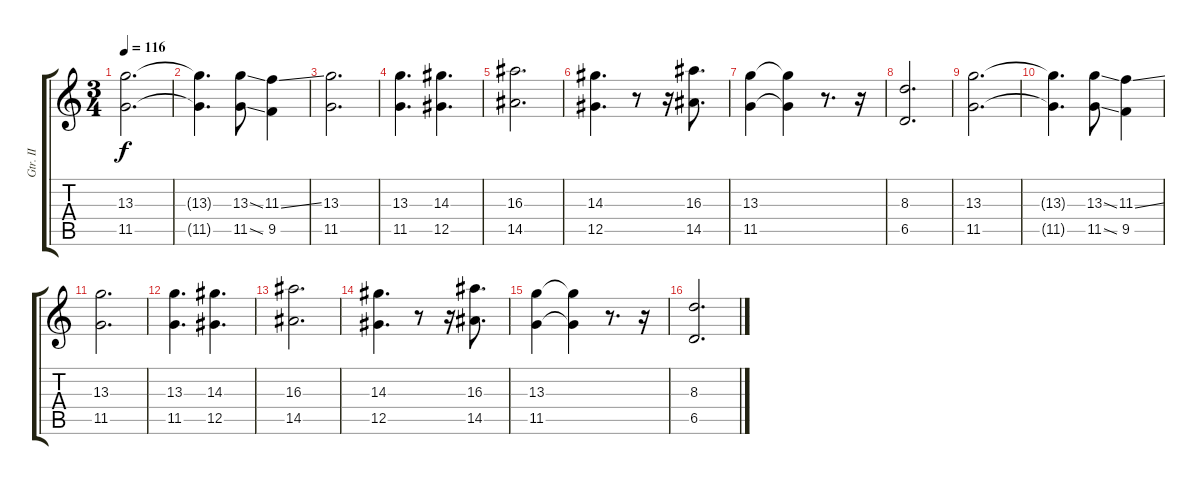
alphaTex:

\track ("Gtr. II" "Gtr. II") {instrument electricguitarclean}
\staff {score tabs}
\tuning (Eb4 Bb3 Gb3 Db3 Ab2 Eb2) {hide}
\ts (3 4)
\tempo 116
\clef g2
\ks c
(13.3 11.5).2{d dy f} |
(13.3{t} 11.5{t}).4{d} (13.3{ss} 11.5{ss}).8 (11.3{ss} 9.5).4 |
(13.3 11.5).2{d} |
(13.3 11.5).4{d} (14.3 12.5).4{d} |
(16.3 14.5).2{d} |
(14.3 12.5).4{d} r.8 r.16 (16.3 14.5).8{d} |
(13.3 11.5).4 (13.3{t} 11.5{t}).4 r.8{d} r.16 |
(8.3 6.5).2{d} |
(13.3 11.5).2{d} |
(13.3{t} 11.5{t}).4{d} (13.3{ss} 11.5{ss}).8 (11.3{ss} 9.5).4 |
(13.3 11.5).2{d} |
(13.3 11.5).4{d} (14.3 12.5).4{d} |
(16.3 14.5).2{d} |
(14.3 12.5).4{d} r.8 r.16 (16.3 14.5).8{d} |
(13.3 11.5).4 (13.3{t} 11.5{t}).4 r.8{d} r.16 |
(8.3 6.5).2{d}
